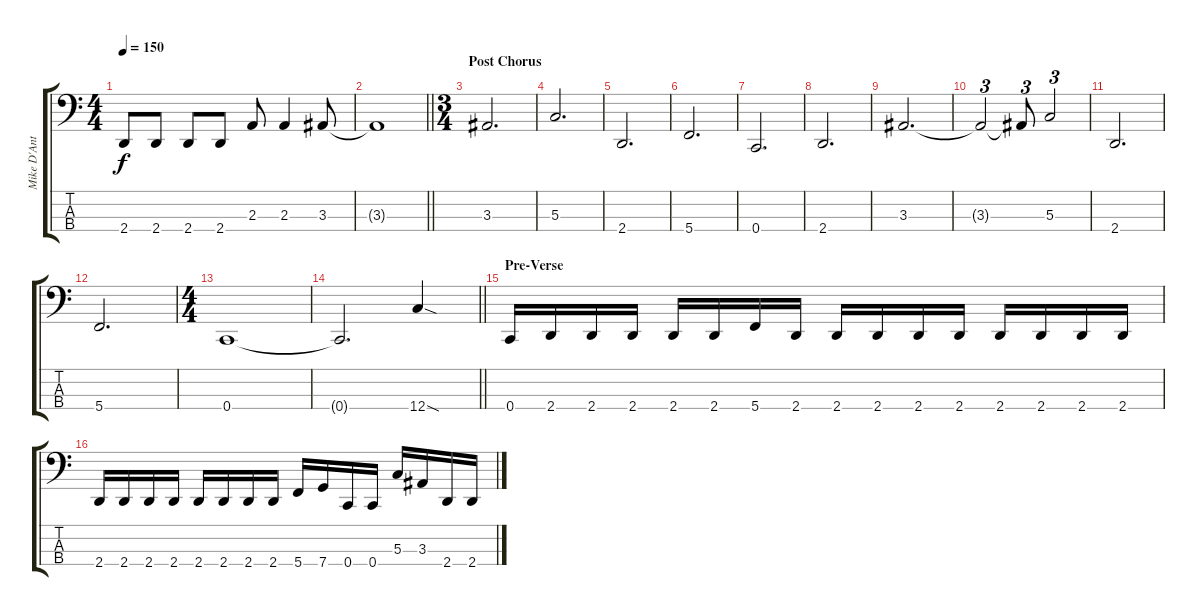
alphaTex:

\track ("Mike D'Antonio" "Mike D'Ant") {instrument electricbassfinger}
\staff {score tabs}
\tuning (F2 C2 G1 C1) {hide}
\ts (4 4)
\tempo 150
\clef f4
\ks c
2.4.8{dy f} 2.4.8 2.4.8 2.4.8 2.3.8 2.3.4 3.3.8 |
\barLineRight lightlight
3.3{t}.1 |
\ts (3 4)
\section ("" "Post Chorus")
3.3.2{d} |
5.3.2{d} |
2.4.2{d} |
5.4.2{d} |
0.4.2{d} |
2.4.2{d} |
3.3.2{d} |
3.3{t}.2{tu (3 2)} 3.3{t}.8{tu (3 2)} 5.3.2{tu (3 2)} |
2.4.2{d} |
5.4.2{d} |
\ts (4 4)
0.4.1 |
\barLineRight lightlight
0.4{t}.2{d} 12.4{sod}.4 |
\section ("" "Pre-Verse")
0.4.16 2.4.16 2.4.16 2.4.16 2.4.16 2.4.16 5.4.16 2.4.16 2.4.16 2.4.16 2.4.16 2.4.16 2.4.16 2.4.16 2.4.16 2.4.16 |
2.4.16 2.4.16 2.4.16 2.4.16 2.4.16 2.4.16 2.4.16 2.4.16 5.4.16 7.4.16 0.4.16 0.4.16 5.3.16 3.3.16 2.4.16 2.4.16
